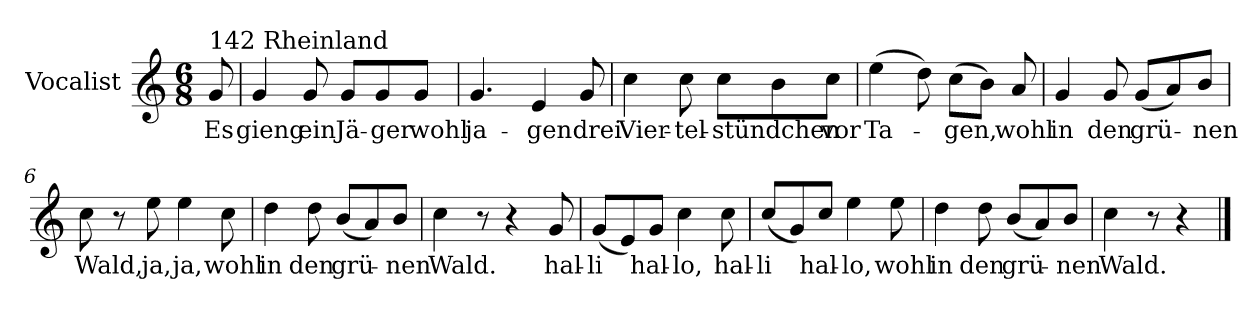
**kern	**text
*part1	*part1
*staff1	*staff1
*I"Vocalist	*
*k[]	*
*C:	*
*M6/8	*
=	=
!LO:TX:a:t=142 Rheinland	!
8g	Es
=1	=1
4g	gieng
8g	ein
8gL	Jä-
8g	-ger
8gJ	wohl
=2	=2
4.g	ja-
4e	-gen
8g	drei
=3	=3
4cc	Vier-
8cc	-tel-
8ccL	-stündchen
8b	.
8ccJ	vor
=4	=4
(4ee	Ta-
8dd)	.
(8ccL	-gen,
8bJ)	.
8a	wohl
=5	=5
4g	in
8g	den
(8gL	grü-
8a)	.
8bJ	-nen
=6	=6
8cc	Wald,
8r	.
8ee	ja,
4ee	ja,
8cc	wohl
=7	=7
4dd	in
8dd	den
(8bL	grü-
8a)	.
8bJ	-nen
=8	=8
4cc	Wald.
8r	.
4r	.
8g	hal-
=9	=9
(8gL	-li
8e)	.
8gJ	hal-
4cc	-lo,
8cc	hal-
=10	=10
(8ccL	-li
8g)	.
8ccJ	hal-
4ee	-lo,
8ee	wohl
=11	=11
4dd	in
8dd	den
(8bL	grü-
8a)	.
8bJ	-nen
=12	=12
4cc	Wald.
8r	.
4r	.
==	==
*-	*-
